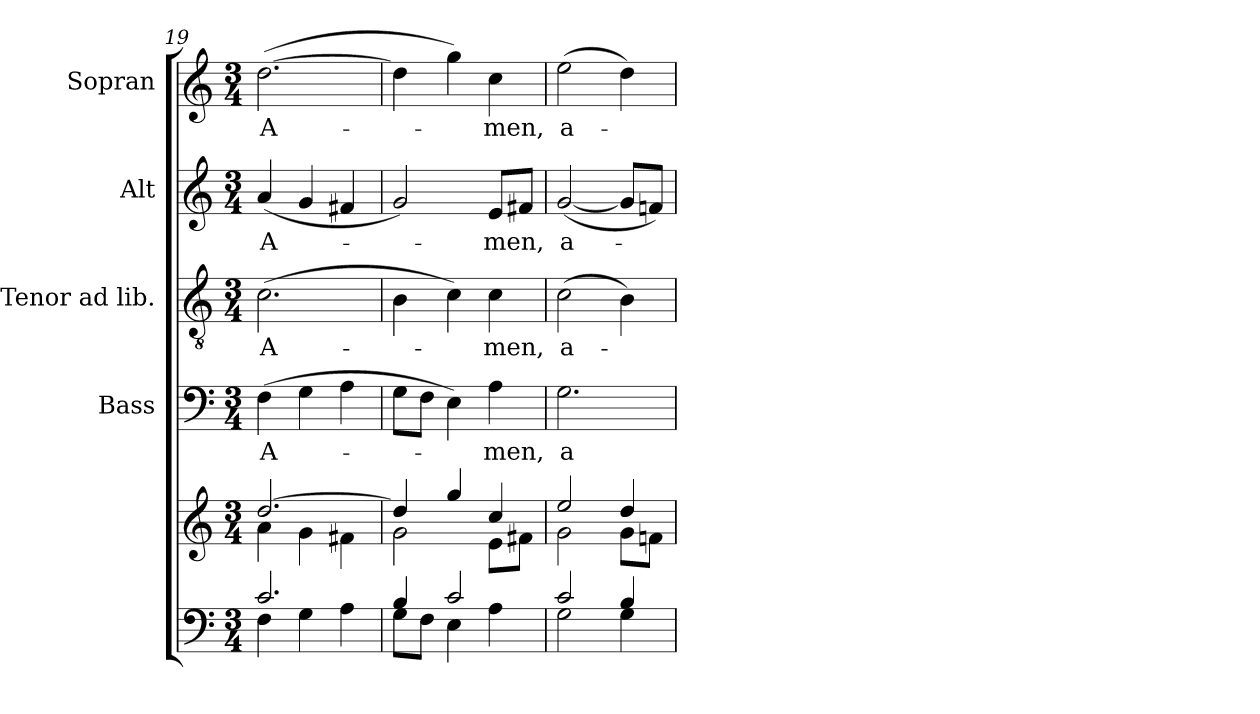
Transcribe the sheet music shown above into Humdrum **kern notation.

**kern	**kern	**kern	**text	**kern	**text	**kern	**text	**kern	**text
*part5	*part5	*part4	*part4	*part3	*part3	*part2	*part2	*part1	*part1
*staff6	*staff5	*staff4	*staff4	*staff3	*staff3	*staff2	*staff2	*staff1	*staff1
*	*	*I"Bass	*	*I"Tenor ad lib.	*	*I"Alt	*	*I"Sopran	*
*	*	*I'B.	*	*I'T.	*	*I'A.	*	*I'S.	*
*clefF4	*clefG2	*clefF4	*	*clefGv2	*	*clefG2	*	*clefG2	*
*k[]	*k[]	*k[]	*	*k[]	*	*k[]	*	*k[]	*
*C:	*C:	*C:	*	*C:	*	*C:	*	*C:	*
*M3/4	*M3/4	*M3/4	*	*M3/4	*	*M3/4	*	*M3/4	*
=19	=19	=19	=19	=19	=19	=19	=19	=19	=19
*^	*^	*	*	*	*	*	*	*	*
!	!	!	!	!	!LO:LY:b	!	!LO:LY:b	!	!LO:LY:b	!	!LO:LY:b
2.c/	4F\	[>2.dd/	4a\	(>4F\	A-	(>2.c\	A-	(<4a/	A-	(>[2.dd\	A-
.	4G\	.	4g\	4G\	.	.	.	4g/	.	.	.
.	4A\	.	4f#X\	4A\	.	.	.	4f#X/	.	.	.
=20	=20	=20	=20	=20	=20	=20	=20	=20	=20	=20	=20
4B/	8G\L	4dd/]	2g\	8G\L	.	4B\	.	2g/)	.	4dd\]	.
.	8F\J	.	.	8F\J	.	.	.	.	.	.	.
2c/	4E\	4gg/	.	4E\)	.	4c\)	.	.	.	4gg\)	.
!	!	!	!	!	!LO:LY:b	!	!LO:LY:b	!	!LO:LY:b	!	!LO:LY:b
.	4A\	4cc/	8e\L	4A\	-men,	4c\	-men,	8e/L	-men,	4cc\	-men,
.	.	.	8f#X\J	.	.	.	.	8f#X/J	.	.	.
=21	=21	=21	=21	=21	=21	=21	=21	=21	=21	=21	=21
!	!	!	!	!	!LO:LY:b	!	!LO:LY:b	!	!LO:LY:b	!	!LO:LY:b
2c/	2G\	2ee/	2g\	2.G\	a-	(>2c\	a-	(<[2g/	a-	(>2ee\	a-
4B/	4G\	4dd/	8g\L	.	.	4B\)	.	8g/L]	.	4dd\)	.
.	.	.	8fn\J	.	.	.	.	8fn/J)	.	.	.
*v	*v	*	*	*	*	*	*	*	*	*	*
*	*v	*v	*	*	*	*	*	*	*	*
=	=	=	=	=	=	=	=	=	=
*-	*-	*-	*-	*-	*-	*-	*-	*-	*-
